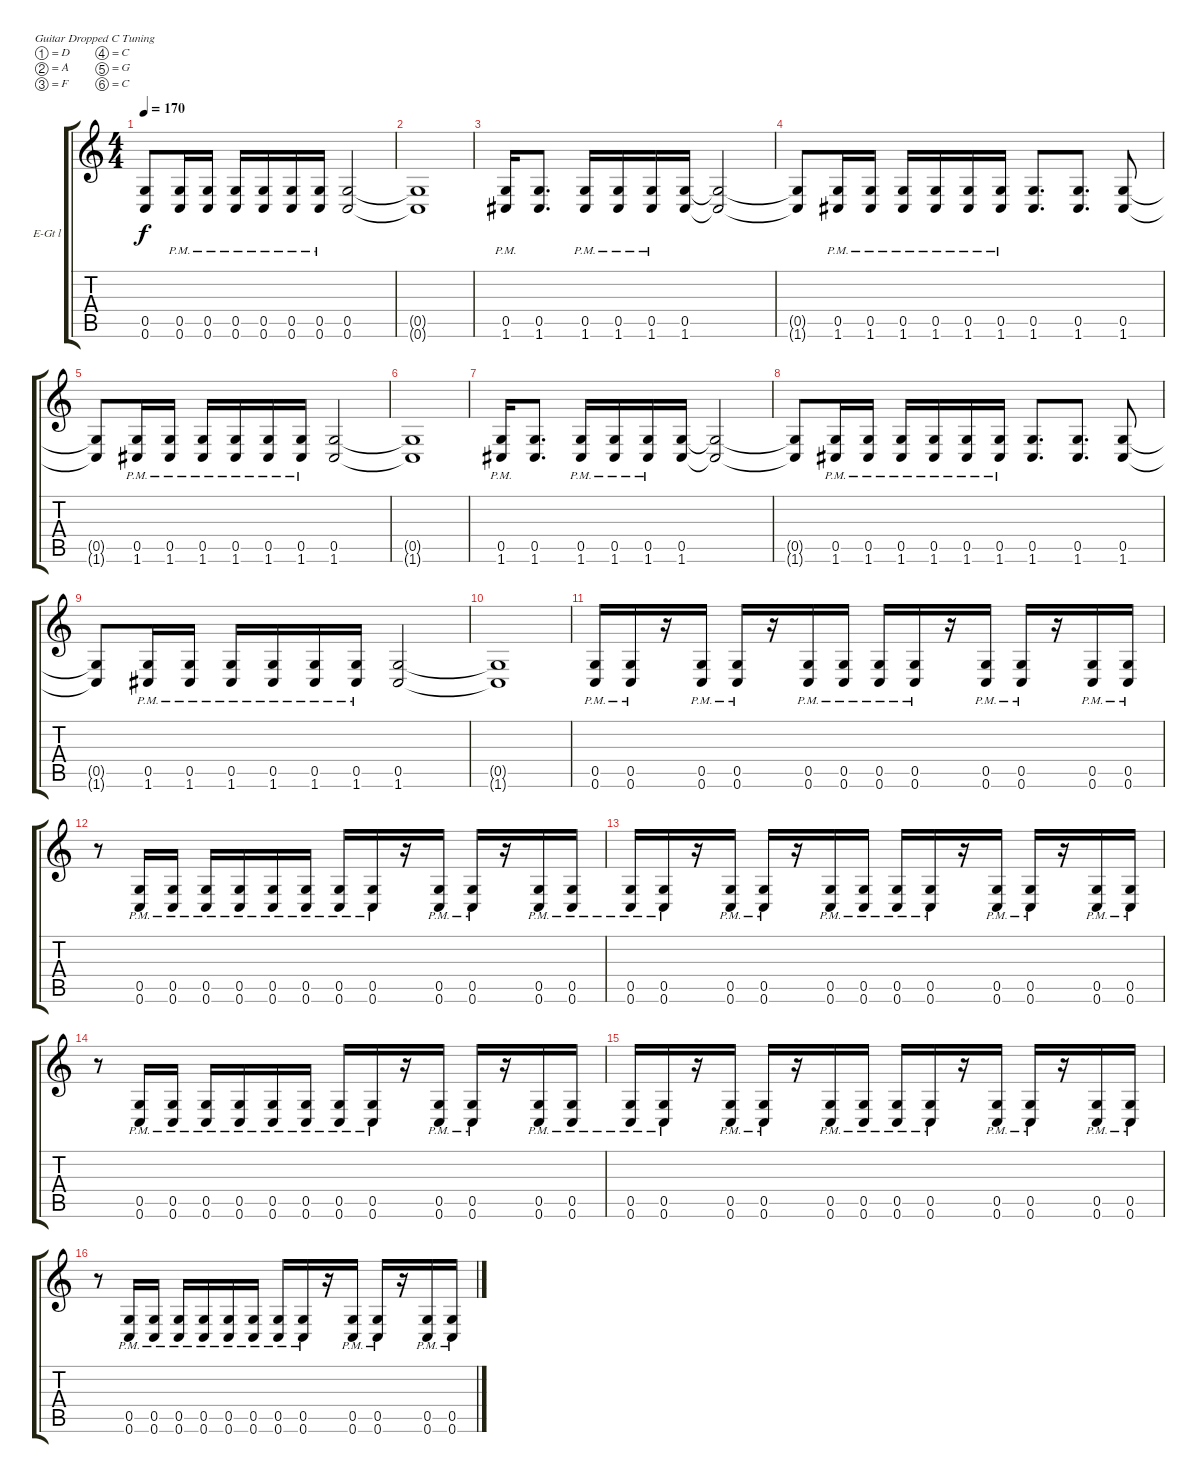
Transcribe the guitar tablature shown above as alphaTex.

\defaultSystemsLayout 4
\bracketExtendMode groupsimilarinstruments
\firstSystemTrackNameOrientation horizontal
\otherSystemsTrackNameOrientation horizontal
\track ("Guitar l" "E-Gt l") {instrument overdrivenguitar}
\staff {score tabs}
\tuning (D4 A3 F3 C3 G2 C2)
\ts (4 4)
\tempo 170
\clef g2
\ks c
(0.5{t} 0.6{t}).8{dy f} (0.5{pm} 0.6{pm}).16 (0.6{pm} 0.5{pm}).16 (0.6{pm} 0.5{pm}).16 (0.6{pm} 0.5{pm}).16 (0.6{pm} 0.5{pm}).16 (0.6{pm} 0.5{pm}).16 (0.6 0.5).2 |
(0.5{t} 0.6{t}).1 |
(1.6{pm} 0.5{pm}).16 (0.5 1.6).8{d} (0.5{pm} 1.6{pm}).16 (1.6{pm} 0.5{pm}).16 (1.6{pm} 0.5{pm}).16 (0.5 1.6).16 (0.5{t} 1.6{t}).2 |
(0.5{t} 1.6{t}).8 (1.6{pm} 0.5{pm}).16 (0.5{pm} 1.6{pm}).16 (0.5{pm} 1.6{pm}).16 (0.5{pm} 1.6{pm}).16 (0.5{pm} 1.6{pm}).16 (0.5{pm} 1.6{pm}).16 (0.5 1.6).8{d} (1.6 0.5).8{d} (0.5 1.6).8 |
(0.5{t} 1.6{t}).8 (0.5{pm} 1.6{pm}).16 (1.6{pm} 0.5{pm}).16 (1.6{pm} 0.5{pm}).16 (1.6{pm} 0.5{pm}).16 (1.6{pm} 0.5{pm}).16 (1.6{pm} 0.5{pm}).16 (1.6 0.5).2 |
(0.5{t} 1.6{t}).1 |
(1.6{pm} 0.5{pm}).16 (0.5 1.6).8{d} (0.5{pm} 1.6{pm}).16 (1.6{pm} 0.5{pm}).16 (1.6{pm} 0.5{pm}).16 (0.5 1.6).16 (0.5{t} 1.6{t}).2 |
(0.5{t} 1.6{t}).8 (1.6{pm} 0.5{pm}).16 (0.5{pm} 1.6{pm}).16 (0.5{pm} 1.6{pm}).16 (0.5{pm} 1.6{pm}).16 (0.5{pm} 1.6{pm}).16 (0.5{pm} 1.6{pm}).16 (0.5 1.6).8{d} (1.6 0.5).8{d} (0.5 1.6).8 |
(0.5{t} 1.6{t}).8 (0.5{pm} 1.6{pm}).16 (1.6{pm} 0.5{pm}).16 (1.6{pm} 0.5{pm}).16 (1.6{pm} 0.5{pm}).16 (1.6{pm} 0.5{pm}).16 (1.6{pm} 0.5{pm}).16 (1.6 0.5).2 |
(0.5{t} 1.6{t}).1 |
(0.6{pm} 0.5{pm}).16 (0.6{pm} 0.5{pm}).16 r.16 (0.6{pm} 0.5{pm}).16 (0.6{pm} 0.5{pm}).16 r.16 (0.6{pm} 0.5{pm}).16 (0.6{pm} 0.5{pm}).16 (0.6{pm} 0.5{pm}).16 (0.6{pm} 0.5{pm}).16 r.16 (0.6{pm} 0.5{pm}).16 (0.6{pm} 0.5{pm}).16 r.16 (0.5{pm} 0.6{pm}).16 (0.5{pm} 0.6{pm}).16 |
r.8 (0.6{pm} 0.5{pm}).16 (0.6{pm} 0.5{pm}).16 (0.6{pm} 0.5{pm}).16 (0.6{pm} 0.5{pm}).16 (0.6{pm} 0.5{pm}).16 (0.6{pm} 0.5{pm}).16 (0.6{pm} 0.5{pm}).16 (0.6{pm} 0.5{pm}).16 r.16 (0.5{pm} 0.6{pm}).16 (0.6{pm} 0.5{pm}).16 r.16 (0.5{pm} 0.6{pm}).16 (0.5{pm} 0.6{pm}).16 |
(0.6{pm} 0.5{pm}).16 (0.6{pm} 0.5{pm}).16 r.16 (0.6{pm} 0.5{pm}).16 (0.6{pm} 0.5{pm}).16 r.16 (0.6{pm} 0.5{pm}).16 (0.6{pm} 0.5{pm}).16 (0.6{pm} 0.5{pm}).16 (0.6{pm} 0.5{pm}).16 r.16 (0.6{pm} 0.5{pm}).16 (0.6{pm} 0.5{pm}).16 r.16 (0.5{pm} 0.6{pm}).16 (0.5{pm} 0.6{pm}).16 |
r.8 (0.6{pm} 0.5{pm}).16 (0.6{pm} 0.5{pm}).16 (0.6{pm} 0.5{pm}).16 (0.6{pm} 0.5{pm}).16 (0.6{pm} 0.5{pm}).16 (0.6{pm} 0.5{pm}).16 (0.6{pm} 0.5{pm}).16 (0.6{pm} 0.5{pm}).16 r.16 (0.5{pm} 0.6{pm}).16 (0.6{pm} 0.5{pm}).16 r.16 (0.5{pm} 0.6{pm}).16 (0.5{pm} 0.6{pm}).16 |
(0.6{pm} 0.5{pm}).16 (0.6{pm} 0.5{pm}).16 r.16 (0.6{pm} 0.5{pm}).16 (0.6{pm} 0.5{pm}).16 r.16 (0.6{pm} 0.5{pm}).16 (0.6{pm} 0.5{pm}).16 (0.6{pm} 0.5{pm}).16 (0.6{pm} 0.5{pm}).16 r.16 (0.6{pm} 0.5{pm}).16 (0.6{pm} 0.5{pm}).16 r.16 (0.5{pm} 0.6{pm}).16 (0.5{pm} 0.6{pm}).16 |
r.8 (0.6{pm} 0.5{pm}).16 (0.6{pm} 0.5{pm}).16 (0.6{pm} 0.5{pm}).16 (0.6{pm} 0.5{pm}).16 (0.6{pm} 0.5{pm}).16 (0.6{pm} 0.5{pm}).16 (0.6{pm} 0.5{pm}).16 (0.6{pm} 0.5{pm}).16 r.16 (0.5{pm} 0.6{pm}).16 (0.6{pm} 0.5{pm}).16 r.16 (0.5{pm} 0.6{pm}).16 (0.5{pm} 0.6{pm}).16
